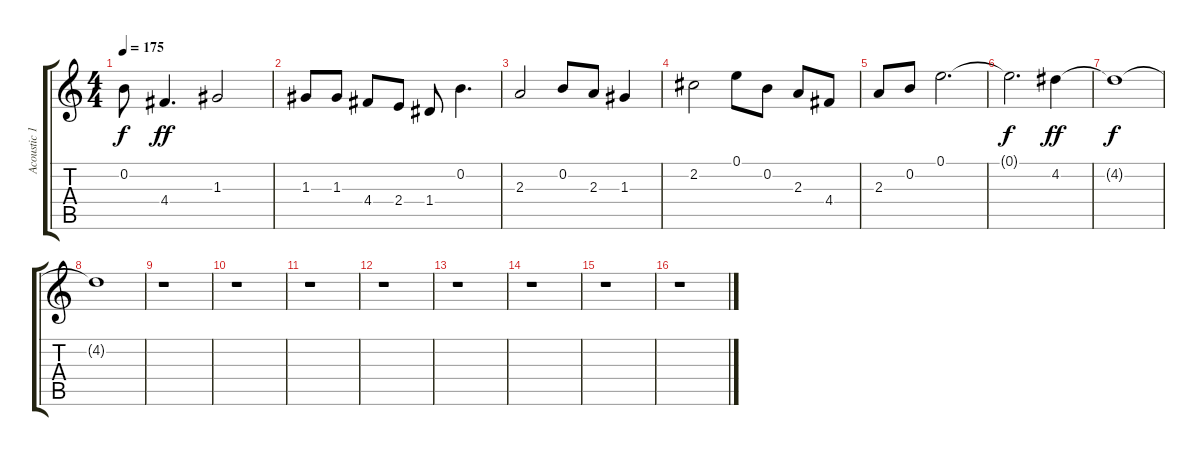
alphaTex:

\track ("Acoustic 1" "Acoustic 1") {instrument acousticguitarnylon}
\staff {score tabs}
\tuning (E4 B3 G3 D3 A2 E2) {hide}
\ts (4 4)
\tempo 175
\clef g2
\ks c
0.2{t}.8{dy f} 4.4.4{d dy ff} 1.3.2 |
1.3.8 1.3.8 4.4.8 2.4.8 1.4.8 0.2.4{d} |
2.3.2 0.2.8 2.3.8 1.3.4 |
2.2.2 0.1.8 0.2.8 2.3.8 4.4.8 |
2.3.8 0.2.8 0.1.2{d} |
0.1{t}.2{d dy f} 4.2.4{dy ff} |
4.2{t}.1{dy f} |
4.2{t}.1 |
r.1 |
r.1 |
r.1 |
r.1 |
r.1 |
r.1 |
r.1 |
r.1
